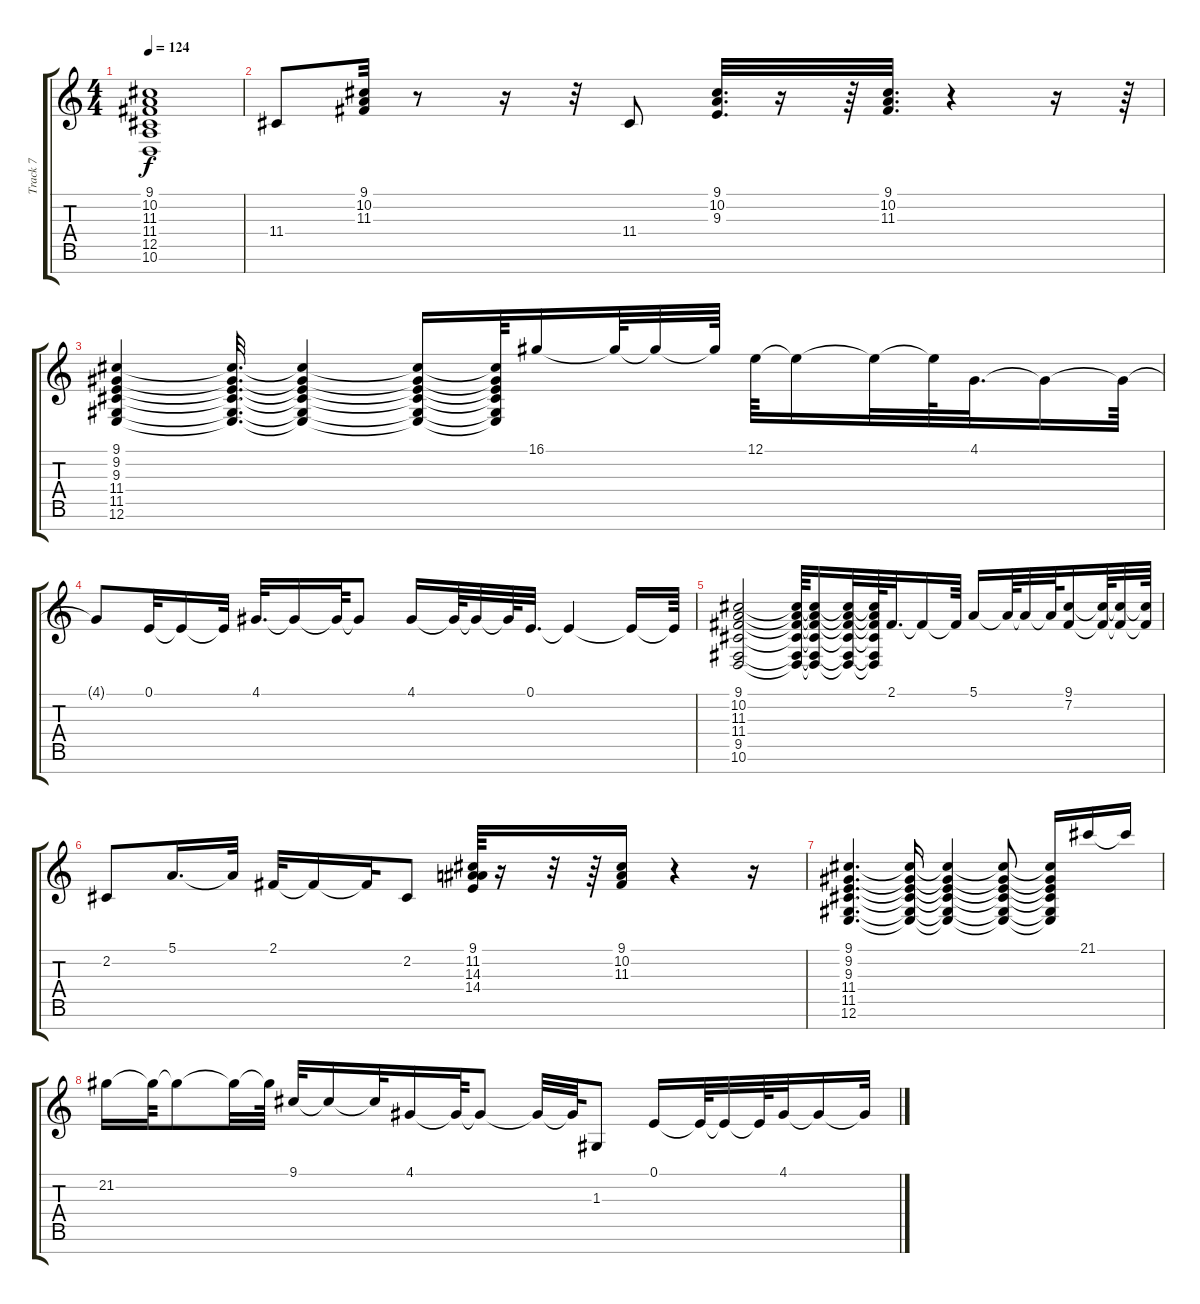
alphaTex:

\track ("Track 7" "Track 7") {instrument percussiveorgan}
\staff {score tabs}
\tuning (E4 B3 G3 D3 A2 E2 B1) {hide}
\ts (4 4)
\tempo 124
\clef g2
\ks c
(9.1 10.2 11.3 11.4 12.5 10.6).1{dy f} |
11.4.8 (9.1 10.2 11.3).32 r.8 r.16 r.32 11.4.8 (9.1 10.2 9.3).32{d} r.16 r.64 (9.1 10.2 11.3).32{d} r.4 r.16 r.64 |
(9.1 9.2 9.3 11.4 11.5 12.6).4 (9.1{t} 9.2{t} 9.3{t} 11.4{t} 11.5{t} 12.6{t}).32{d} (9.1{t} 9.2{t} 9.3{t} 11.4{t} 11.5{t} 12.6{t}).4 (9.1{t} 9.2{t} 9.3{t} 11.4{t} 11.5{t} 12.6{t}).16 (9.1{t} 9.2{t} 9.3{t} 11.4{t} 11.5{t} 12.6{t}).64 16.1.16 16.1{t}.64 16.1{t}.32 16.1{t}.64 12.1.64 12.1{t}.16 12.1{t}.32 12.1{t}.64 4.1.32{d} 4.1{t}.16 4.1{t}.64 |
4.1{t}.8 0.1.32 0.1{t}.16 0.1{t}.32 4.1.32{d} 4.1{t}.16 4.1{t}.64 4.1{t}.8 4.1.16 4.1{t}.64 4.1{t}.32 4.1{t}.64 0.1.32{d} 0.1{t}.4 0.1{t}.16 0.1{t}.64 |
(9.1 10.2 11.3 11.4 9.5 10.6).2 (9.1{t} 10.2{t} 11.3{t} 11.4{t} 9.5{t} 10.6{t}).64 (9.1{t} 10.2{t} 11.3{t} 11.4{t} 9.5{t} 10.6{t}).16 (9.1{t} 10.2{t} 11.3{t} 11.4{t} 9.5{t} 10.6{t}).32 (9.1{t} 10.2{t} 11.3{t} 11.4{t} 9.5{t} 10.6{t}).64 2.1.32{d} 2.1{t}.16 2.1{t}.64 5.1.16 5.1{t}.64 5.1{t}.32 5.1{t}.64 (9.1 7.2).16 (9.1{t} 7.2{t}).64 (9.1{t} 7.2{t}).32 (9.1{t} 7.2{t}).64 |
2.2.8 5.1.16{d} 5.1{t}.32 2.1.32 2.1{t}.16 2.1{t}.32 2.2.8 (9.1 11.2 14.3 14.4).64 r.16 r.32 r.64 (9.1 10.2 11.3).16 r.4 r.16 |
(9.1 9.2 9.3 11.4 11.5 12.6).4{d} (9.1{t} 9.2{t} 9.3{t} 11.4{t} 11.5{t} 12.6{t}).16 (9.1{t} 9.2{t} 9.3{t} 11.4{t} 11.5{t} 12.6{t}).4 (9.1{t} 9.2{t} 9.3{t} 11.4{t} 11.5{t} 12.6{t}).8 (9.1{t} 9.2{t} 9.3{t} 11.4{t} 11.5{t} 12.6{t}).16 21.1.16 21.1{t}.16 |
21.2.16 21.2{t}.64 21.2{t}.8 21.2{t}.32 21.2{t}.64 9.1.32 9.1{t}.16 9.1{t}.32 4.1.16 4.1{t}.64 4.1{t}.8 4.1{t}.32 4.1{t}.64 1.3.8 0.1.16 0.1{t}.64 0.1{t}.32 0.1{t}.64 4.1.32 4.1{t}.16 4.1{t}.32
